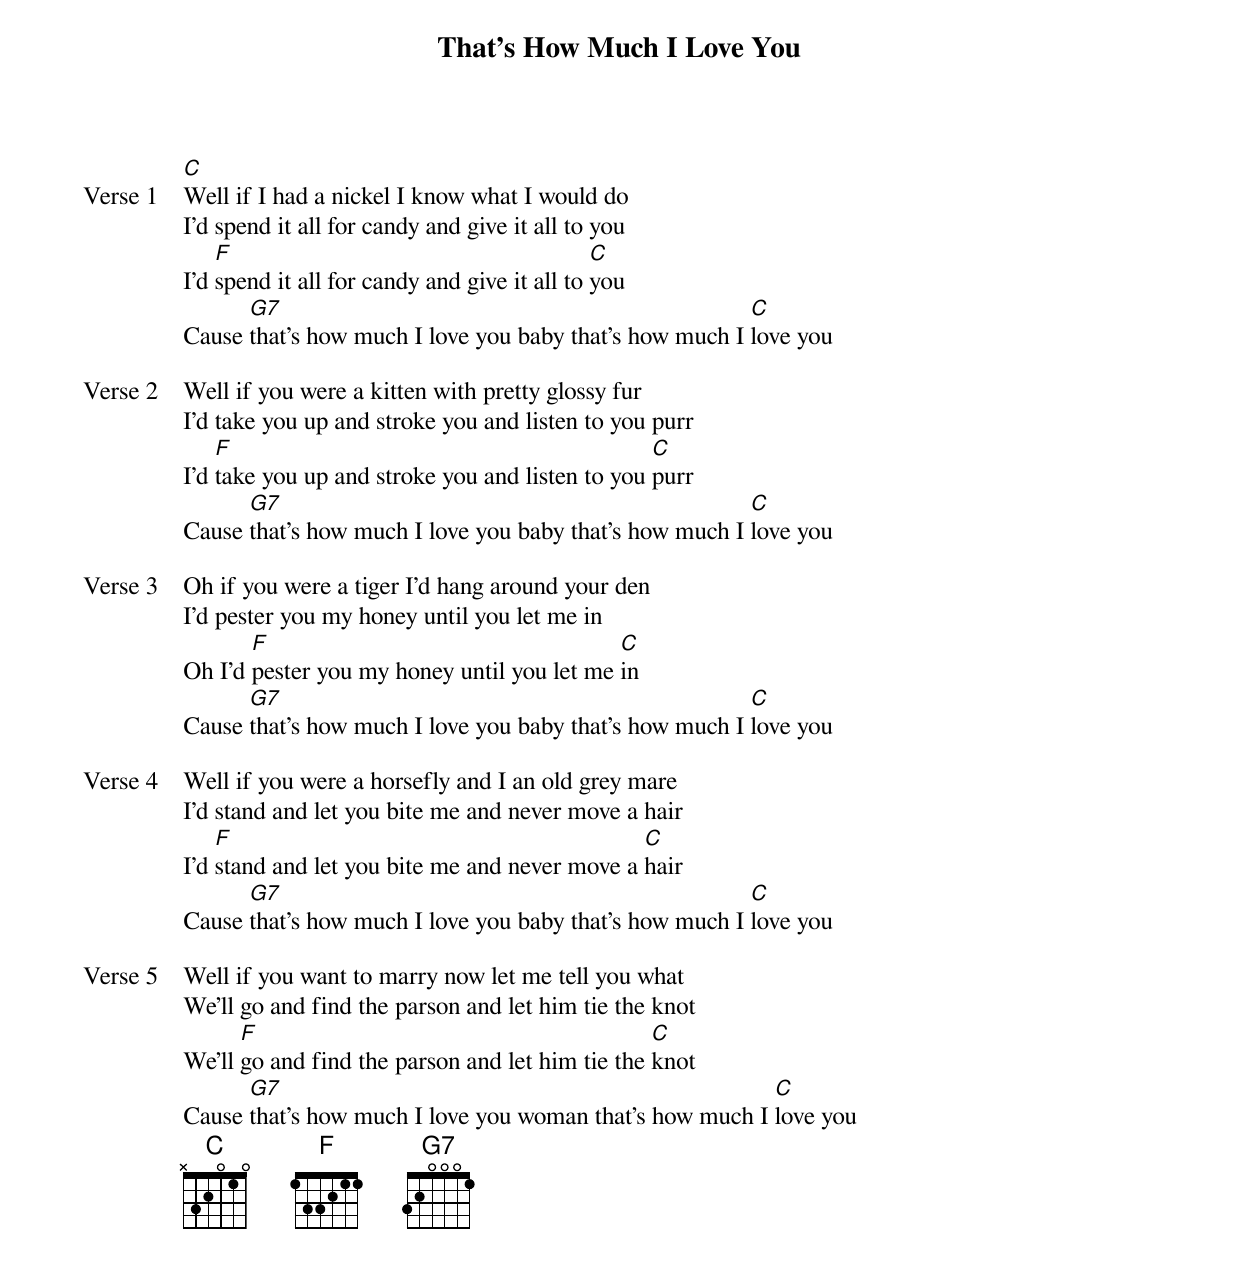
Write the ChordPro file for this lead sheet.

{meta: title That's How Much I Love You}
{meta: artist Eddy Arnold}
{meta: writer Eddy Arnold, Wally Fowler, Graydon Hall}

{start_of_verse: Verse 1}
[C]Well if I had a nickel I know what I would do
I'd spend it all for candy and give it all to you
I'd [F]spend it all for candy and give it all to [C]you
Cause [G7]that's how much I love you baby that's how much I [C]love you
{end_of_verse}

{start_of_verse: Verse 2}
Well if you were a kitten with pretty glossy fur
I'd take you up and stroke you and listen to you purr
I'd [F]take you up and stroke you and listen to you [C]purr
Cause [G7]that's how much I love you baby that's how much I [C]love you
{end_of_verse}

{start_of_verse: Verse 3}
Oh if you were a tiger I'd hang around your den
I'd pester you my honey until you let me in
Oh I'd [F]pester you my honey until you let me [C]in
Cause [G7]that's how much I love you baby that's how much I [C]love you
{end_of_verse}

{start_of_verse: Verse 4}
Well if you were a horsefly and I an old grey mare
I'd stand and let you bite me and never move a hair
I'd [F]stand and let you bite me and never move a [C]hair
Cause [G7]that's how much I love you baby that's how much I [C]love you
{end_of_verse}

{start_of_verse: Verse 5}
Well if you want to marry now let me tell you what
We'll go and find the parson and let him tie the knot
We'll [F]go and find the parson and let him tie the [C]knot
Cause [G7]that's how much I love you woman that's how much I [C]love you
{end_of_verse}
